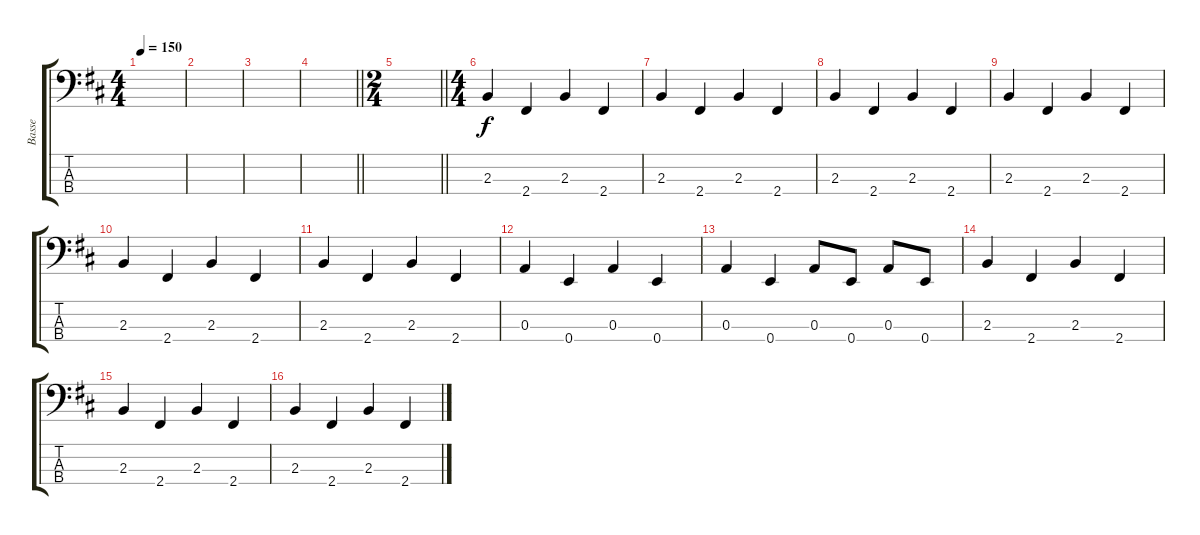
\track ("Basse" "Basse") {instrument electricbassfinger}
\staff {score tabs}
\tuning (G2 D2 A1 E1) {hide}
\ts (4 4)
\tempo 150
\clef f4
\ks d
|
|
|
\barLineRight lightlight
|
\ts (2 4)
\barLineRight lightlight
|
\ts (4 4)
2.3.4 2.4.4 2.3.4 2.4.4 |
2.3.4 2.4.4 2.3.4 2.4.4 |
2.3.4 2.4.4 2.3.4 2.4.4 |
2.3.4 2.4.4 2.3.4 2.4.4 |
2.3.4 2.4.4 2.3.4 2.4.4 |
2.3.4 2.4.4 2.3.4 2.4.4 |
0.3.4 0.4.4 0.3.4 0.4.4 |
0.3.4 0.4.4 0.3.8 0.4.8 0.3.8 0.4.8 |
2.3.4 2.4.4 2.3.4 2.4.4 |
2.3.4 2.4.4 2.3.4 2.4.4 |
2.3.4 2.4.4 2.3.4 2.4.4
